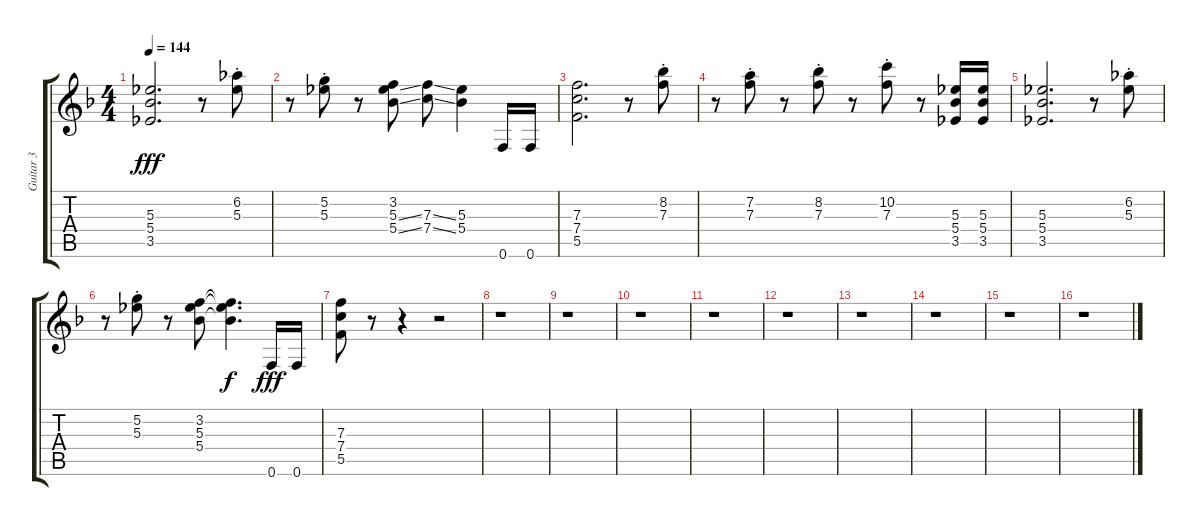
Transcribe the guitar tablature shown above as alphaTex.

\track ("Guitar 3" "Guitar 3") {instrument distortionguitar}
\staff {score tabs}
\tuning (G4 D4 Bb3 F3 C3 F2) {hide}
\ts (4 4)
\tempo 144
\clef g2
\ks f
(5.3 5.4 3.5).2{d dy fff} r.8 (6.2{st} 5.3{st}).8 |
r.8 (5.2{st} 5.3{st}).8 r.8 (3.2 5.3{ss} 5.4{ss}).8 (7.3{ss} 7.4{ss}).8 (5.3 5.4).4 0.6.16 0.6.16 |
(7.3 7.4 5.5).2{d} r.8 (8.2{st} 7.3{st}).8 |
r.8 (7.2{st} 7.3{st}).8 r.8 (8.2{st} 7.3{st}).8 r.8 (10.2{st} 7.3{st}).8 r.8 (5.3 5.4 3.5).16 (5.3 5.4 3.5).16 |
(5.3 5.4 3.5).2{d} r.8 (6.2{st} 5.3{st}).8 |
r.8 (5.2{st} 5.3{st}).8 r.8 (3.2 5.3 5.4).8 (3.2{t} 5.3{t} 5.4{t}).4{d dy f} 0.6.16{dy fff} 0.6.16 |
(7.3 7.4 5.5).8 r.8 r.4 r.2 |
r.1 |
r.1 |
r.1 |
r.1 |
r.1 |
r.1 |
r.1 |
r.1 |
r.1
